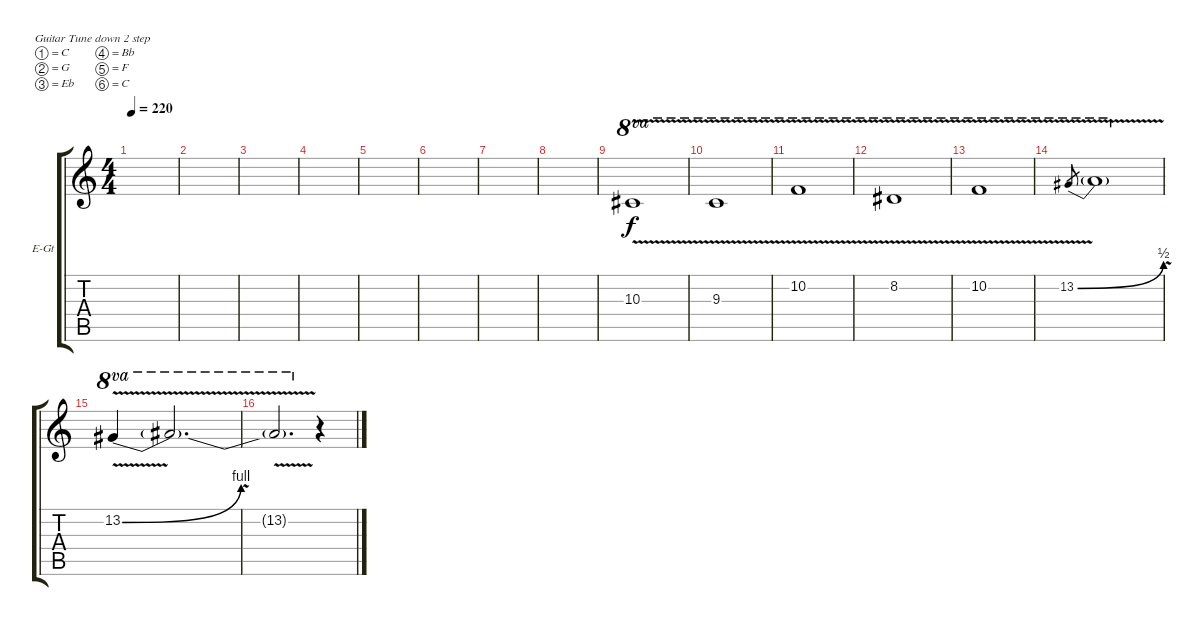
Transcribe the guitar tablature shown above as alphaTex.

\defaultSystemsLayout 4
\bracketExtendMode groupsimilarinstruments
\firstSystemTrackNameOrientation horizontal
\otherSystemsTrackNameOrientation horizontal
\track ("Electric Guitar 4" "E-Gt") {instrument distortionguitar}
\staff {score tabs}
\tuning (C4 G3 Eb3 Bb2 F2 C2)
\ts (4 4)
\tempo 220
\clef g2
\ks c
|
|
|
|
|
|
|
|
10.3{v}.1{ot 8va} |
9.3{v}.1{ot 8va} |
10.2{v}.1{ot 8va} |
8.2{v}.1{ot 8va} |
10.2{v}.1{ot 8va} |
13.2{be (bend 0 0 59.4 2) v}.8{ot 8va gr} 13.2{v t}.1{ot 8va} |
13.2{be (bend 0 0 60 4) v}.4{ot 8va} 13.2{v t}.2{d ot 8va} |
13.2{v t}.2{d ot 8va} r.4
